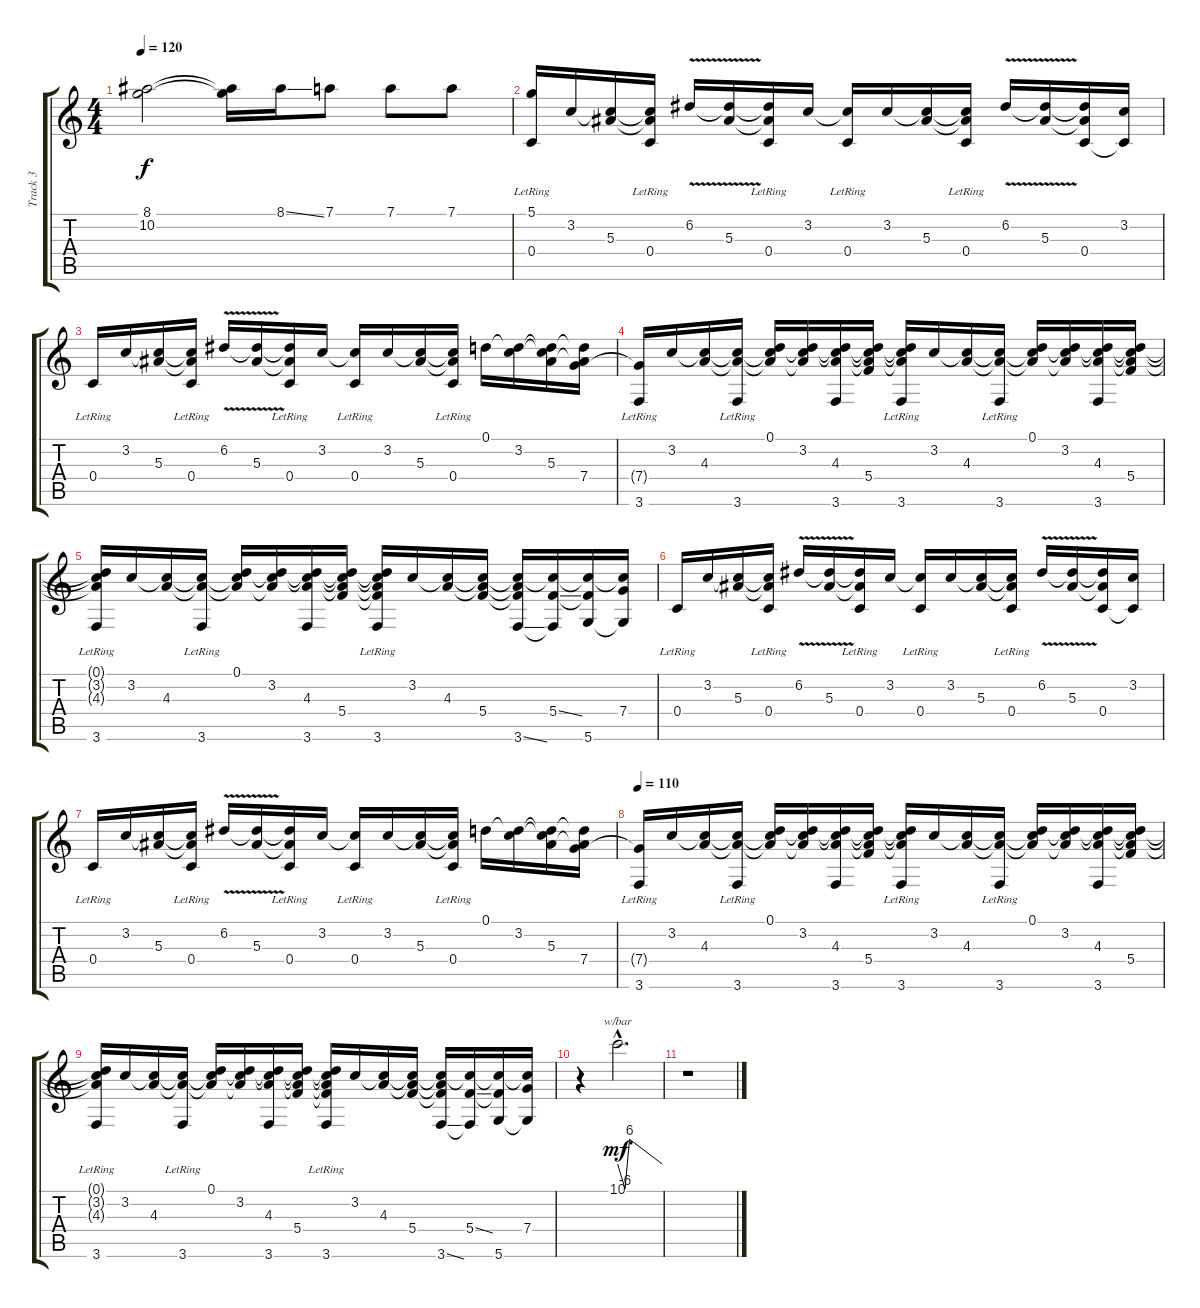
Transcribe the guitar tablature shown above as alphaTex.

\track ("Track 3" "Track 3") {instrument electricguitarjazz}
\staff {score tabs}
\tuning (D4 A3 F3 C3 G2 D2) {hide}
\ts (4 4)
\tempo 120
\clef g2
\ks c
(8.1 10.2).2{dy f} (8.1{t} 10.2{t}).16 8.1{ss}.16 7.1.8 7.1.8 7.1.8 |
(5.1{lr} 0.4{lr}).16 3.2.16 (3.2{t} 5.3).16 (3.2{t} 5.3{t} 0.4{lr}).16 6.2{v}.16 (6.2{t} 5.3).16 (6.2{t} 5.3{t} 0.4{lr}).16 3.2.16 (3.2{t} 0.4{lr}).16 3.2.16 (3.2{t} 5.3).16 (3.2{t} 5.3{t} 0.4{lr}).16 6.2{v}.16 (6.2{t} 5.3).16 (6.2{t} 5.3{t} 0.4).16 (3.2 0.4{t}).16 |
0.4{lr}.16 3.2.16 (3.2{t} 5.3).16 (3.2{t} 5.3{t} 0.4{lr}).16 6.2{v}.16 (6.2{t} 5.3).16 (6.2{t} 5.3{t} 0.4{lr}).16 3.2.16 (3.2{t} 0.4{lr}).16 3.2.16 (3.2{t} 5.3).16 (3.2{t} 5.3{t} 0.4{lr}).16 0.1.16 (0.1{t} 3.2).16 (0.1{t} 3.2{t} 5.3).16 (0.1{t} 5.3{t} 7.4).16 |
(7.4{t} 3.6{lr}).16 3.2.16 (3.2{t} 4.3).16 (3.2{t} 4.3{t} 3.6{lr}).16 (0.1 3.2{t} 4.3{t}).16 (0.1{t} 3.2 4.3{t}).16 (0.1{t} 3.2{t} 4.3 3.6).16 (0.1{t} 3.2{t} 4.3{t} 5.4).16 (0.1{t} 3.2{t} 4.3{t} 3.6{lr}).16 3.2.16 (3.2{t} 4.3).16 (3.2{t} 4.3{t} 3.6{lr}).16 (0.1 3.2{t} 4.3{t}).16 (0.1{t} 3.2 4.3{t}).16 (0.1{t} 3.2{t} 4.3 3.6).16 (0.1{t} 3.2{t} 4.3{t} 5.4).16 |
(0.1{t} 3.2{t} 4.3{t} 3.6{lr}).16 3.2.16 (3.2{t} 4.3).16 (3.2{t} 4.3{t} 3.6{lr}).16 (0.1 3.2{t} 4.3{t}).16 (0.1{t} 3.2 4.3{t}).16 (0.1{t} 3.2{t} 4.3 3.6).16 (0.1{t} 3.2{t} 4.3{t} 5.4).16 (0.1{t} 3.2{t} 4.3{t} 5.4{t} 3.6{lr}).16 3.2.16 (3.2{t} 4.3).16 (3.2{t} 4.3{t} 5.4).16 (3.2{t} 4.3{t} 5.4{t} 3.6{ss}).16 (3.2{t} 5.4{ss} 3.6{t}).16 (3.2{t} 5.4{t} 5.6).16 (3.2{t} 7.4 5.6{t}).16 |
0.4{lr}.16 3.2.16 (3.2{t} 5.3).16 (3.2{t} 5.3{t} 0.4{lr}).16 6.2{v}.16 (6.2{t} 5.3).16 (6.2{t} 5.3{t} 0.4{lr}).16 3.2.16 (3.2{t} 0.4{lr}).16 3.2.16 (3.2{t} 5.3).16 (3.2{t} 5.3{t} 0.4{lr}).16 6.2{v}.16 (6.2{t} 5.3).16 (6.2{t} 5.3{t} 0.4).16 (3.2 0.4{t}).16 |
0.4{lr}.16 3.2.16 (3.2{t} 5.3).16 (3.2{t} 5.3{t} 0.4{lr}).16 6.2{v}.16 (6.2{t} 5.3).16 (6.2{t} 5.3{t} 0.4{lr}).16 3.2.16 (3.2{t} 0.4{lr}).16 3.2.16 (3.2{t} 5.3).16 (3.2{t} 5.3{t} 0.4{lr}).16 0.1.16 (0.1{t} 3.2).16 (0.1{t} 3.2{t} 5.3).16 (0.1{t} 5.3{t} 7.4).16 |
\tempo 110
(7.4{t} 3.6{lr}).16 3.2.16 (3.2{t} 4.3).16 (3.2{t} 4.3{t} 3.6{lr}).16 (0.1 3.2{t} 4.3{t}).16 (0.1{t} 3.2 4.3{t}).16 (0.1{t} 3.2{t} 4.3 3.6).16 (0.1{t} 3.2{t} 4.3{t} 5.4).16 (0.1{t} 3.2{t} 4.3{t} 3.6{lr}).16 3.2.16 (3.2{t} 4.3).16 (3.2{t} 4.3{t} 3.6{lr}).16 (0.1 3.2{t} 4.3{t}).16 (0.1{t} 3.2 4.3{t}).16 (0.1{t} 3.2{t} 4.3 3.6).16 (0.1{t} 3.2{t} 4.3{t} 5.4).16 |
(0.1{t} 3.2{t} 4.3{t} 3.6{lr}).16 3.2.16 (3.2{t} 4.3).16 (3.2{t} 4.3{t} 3.6{lr}).16 (0.1 3.2{t} 4.3{t}).16 (0.1{t} 3.2 4.3{t}).16 (0.1{t} 3.2{t} 4.3 3.6).16 (0.1{t} 3.2{t} 4.3{t} 5.4).16 (0.1{t} 3.2{t} 4.3{t} 5.4{t} 3.6{lr}).16 3.2.16 (3.2{t} 4.3).16 (3.2{t} 4.3{t} 5.4).16 (3.2{t} 4.3{t} 5.4{t} 3.6{ss}).16 (3.2{t} 5.4{ss} 3.6{t}).16 (3.2{t} 5.4{t} 5.6).16 (3.2{t} 7.4 5.6{t}).16 |
r.4{volume 12 balance 5 instrument overdrivenguitar} 10.1{hac}.2{d tbe (custom default 0 0 10 -24 16 24 60 0) dy mf volume 15} |
r.1
